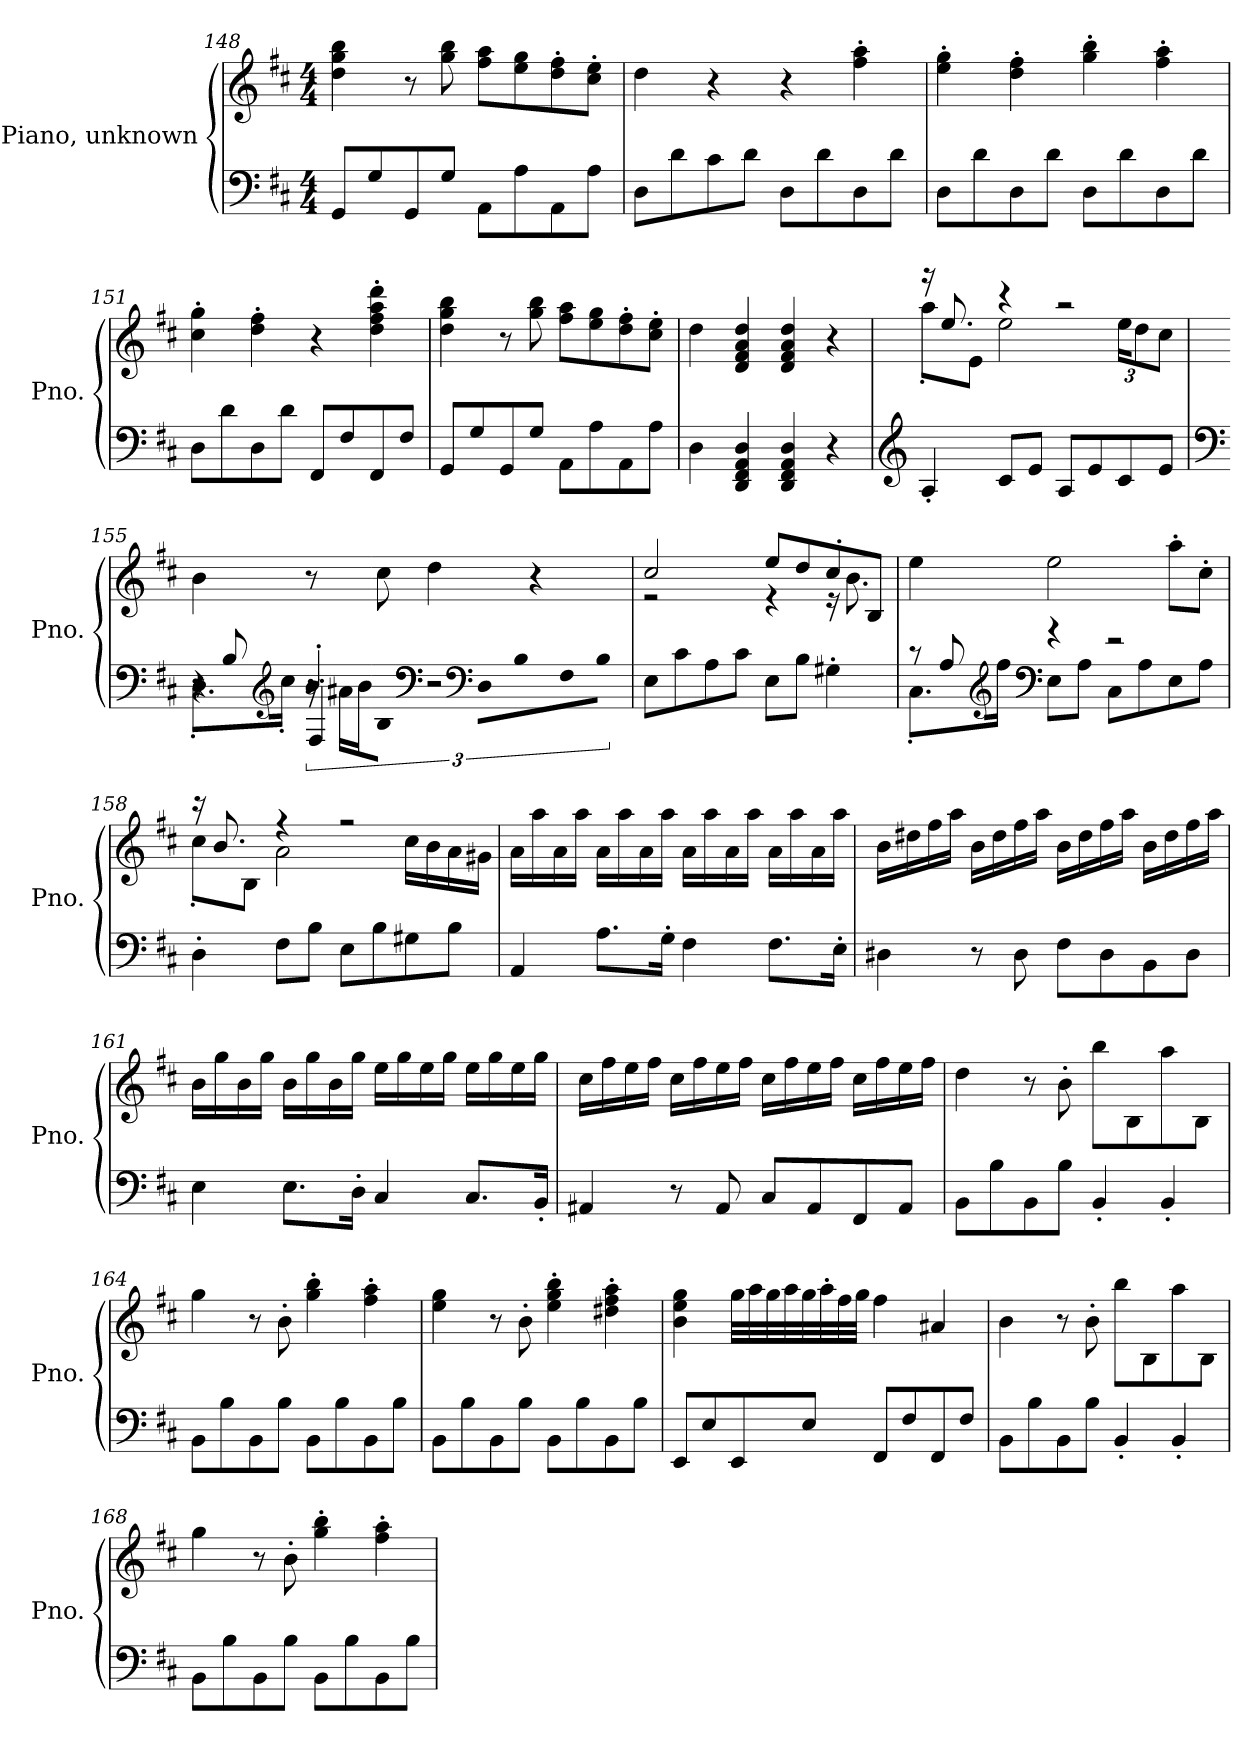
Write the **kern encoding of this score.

**kern	**kern
*part1	*part1
*staff2	*staff1
*I"Piano, unknown	*
*I'Pno.	*
*clefF4	*clefG2
*k[f#c#]	*k[f#c#]
*M4/4	*M4/4
=148	=148
8GG/L	4dd\ 4gg\ 4bb\
8G/	.
8GG/	8r
8G/J	8gg\ 8bb\
8AA\L	8ff#\ 8aa\L
8A\	8ee\ 8gg\
8AA\	8dd\' 8ff#\'
8A\J	8cc#\' 8ee\'J
=149	=149
8D\L	4dd\
8d\	.
8c#\	4r
8d\J	.
8D\L	4r
8d\	.
8D\	4ff#\' 4aa\'
8d\J	.
=150	=150
8D\L	4ee\' 4gg\'
8d\	.
8D\	4dd\' 4ff#\'
8d\J	.
8D\L	4gg\' 4bb\'
8d\	.
8D\	4ff#\' 4aa\'
8d\J	.
!!LO:LB:g=z
=151	=151
8D\L	4cc#\' 4gg\'
8d\	.
8D\	4dd\' 4ff#\'
8d\J	.
8FF#/L	4r
8F#/	.
8FF#/	4dd\' 4ff#\' 4aa\' 4ddd\'
8F#/J	.
=152	=152
8GG/L	4dd\ 4gg\ 4bb\
8G/	.
8GG/	8r
8G/J	8gg\ 8bb\
8AA\L	8ff#\ 8aa\L
8A\	8ee\ 8gg\
8AA\	8dd\' 8ff#\'
8A\J	8cc#\' 8ee\'J
=153	=153
4D\	4dd\
4DD/ 4FF#/ 4AA/ 4D/	4d/ 4f#/ 4a/ 4dd/
4DD/ 4FF#/ 4AA/ 4D/	4d/ 4f#/ 4a/ 4dd/
4r	4r
=154	=154
*clefG2	*
*	*^
4A'/	16r	8aa'\L
.	8.ee/	.
.	.	8e\J
8c#/L	4r	2ee\
8e/J	.	.
8A/L	2r	.
8e/	.	.
*	*	*Xbrackettup
8c#/	.	24ee\KL
.	.	12dd\
8e/J	.	8cc#\J
*	*v	*v
!!LO:LB:g=z
=155	=155
*clefF4	*
*^	*
*	*^	*
8r	8.D'\L	4r	4b\
8B/	.	.	.
*clefG2	*	*	*
.	16cc#'\Jk	.	.
4b'/	24r	4F#'/	8r
.	24a#X\LL	.	.
.	24b\J	.	.
.	8B\J	.	8cc#\
*clefF4	*	*	*
2r	8D\L	2r	4dd\
.	8B\	.	.
.	8F#\	.	4r
.	8B\J	.	.
*v	*v	*v	*
=156	=156
*	*^
8E\L	2cc#/	2r
8c#\	.	.
8A\	.	.
8c#\J	.	.
8E\L	8ee/L	4r
8B\J	8dd/	.
4G#X'\	8cc#'/	16r
.	.	8.b\
.	8B/J	.
*	*v	*v
=157	=157
*^	*
8r	8.C#'\L	4ee\
8A/	.	.
*clefG2	*	*
.	16ff#\Jk	.
*clefF4	*	*
4r	8E\L	2ee\
.	8A\J	.
2r	8C#\L	.
.	8A\	.
.	8E\	8aa'\L
.	8A\J	8cc#'\J
*v	*v	*
!!LO:LB:g=z
=158	=158
*	*^
4D'\	16r	8cc#'\L
.	8.b/	.
.	.	8B\J
8F#\L	4r	2a\
8B\J	.	.
8E\L	2r	.
8B\	.	.
8G#X\	.	16cc#\LL
.	.	16b\
8B\J	.	16a\
.	.	16g#X\JJ
*	*v	*v
=159	=159
4AA/	16a\LL
.	16aa\
.	16a\
.	16aa\JJ
8.A\L	16a\LL
.	16aa\
.	16a\
16G'\Jk	16aa\JJ
4F#\	16a\LL
.	16aa\
.	16a\
.	16aa\JJ
8.F#\L	16a\LL
.	16aa\
.	16a\
16E'\Jk	16aa\JJ
=160	=160
4D#X\	16b\LL
.	16dd#X\
.	16ff#\
.	16aa\JJ
8r	16b\LL
.	16dd#\
8D#\	16ff#\
.	16aa\JJ
8F#\L	16b\LL
.	16dd#\
8D#\	16ff#\
.	16aa\JJ
8BB\	16b\LL
.	16dd#\
8D#\J	16ff#\
.	16aa\JJ
!!LO:LB:g=z
=161	=161
4E\	16b\LL
.	16gg\
.	16b\
.	16gg\JJ
8.E\L	16b\LL
.	16gg\
.	16b\
16D'\Jk	16gg\JJ
4C#/	16ee\LL
.	16gg\
.	16ee\
.	16gg\JJ
8.C#/L	16ee\LL
.	16gg\
.	16ee\
16BB'/Jk	16gg\JJ
=162	=162
4AA#X/	16cc#\LL
.	16ff#\
.	16ee\
.	16ff#\JJ
8r	16cc#\LL
.	16ff#\
8AA#/	16ee\
.	16ff#\JJ
8C#/L	16cc#\LL
.	16ff#\
8AA#/	16ee\
.	16ff#\JJ
8FF#/	16cc#\LL
.	16ff#\
8AA#/J	16ee\
.	16ff#\JJ
=163	=163
8BB\L	4dd\
8B\	.
8BB\	8r
8B\J	8b'\
4BB'/	8bb\L
.	8B\
4BB'/	8aa\
.	8B\J
!!LO:PB:g=z
=164	=164
8BB\L	4gg\
8B\	.
8BB\	8r
8B\J	8b'\
8BB\L	4gg\' 4bb\'
8B\	.
8BB\	4ff#\' 4aa\'
8B\J	.
=165	=165
8BB\L	4ee\ 4gg\
8B\	.
8BB\	8r
8B\J	8b'\
8BB\L	4ee\' 4gg\' 4bb\'
8B\	.
8BB\	4dd#X\' 4ff#\' 4aa\'
8B\J	.
=166	=166
8EE/L	4b\ 4ee\ 4gg\
8E/	.
8EE/	32gg\LLL
.	32aa\
.	32gg\
.	32aa\
8E/J	32gg\
.	32aa'\
.	32ff#\
.	32gg\JJJ
8FF#/L	4ff#\
8F#/	.
8FF#/	4a#X/
8F#/J	.
=167	=167
8BB\L	4b\
8B\	.
8BB\	8r
8B\J	8b'\
4BB'/	8bb\L
.	8B\
4BB'/	8aa\
.	8B\J
!!LO:LB:g=z
=168	=168
8BB\L	4gg\
8B\	.
8BB\	8r
8B\J	8b'\
8BB\L	4gg\' 4bb\'
8B\	.
8BB\	4ff#\' 4aa\'
8B\J	.
=	=
*-	*-
